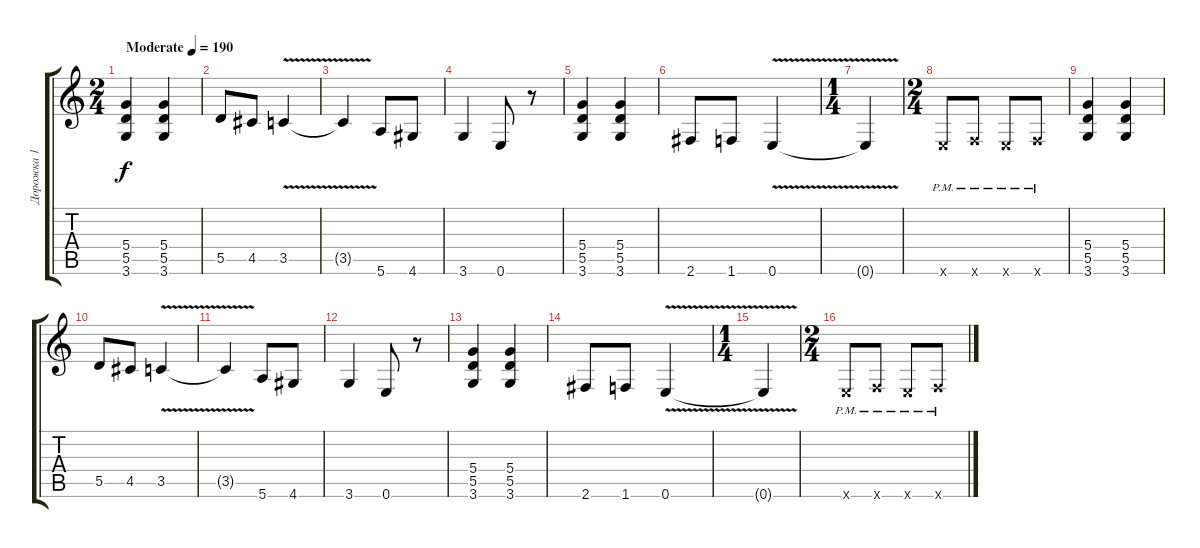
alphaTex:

\track ("Дорожка 1" "Дорожка 1") {instrument distortionguitar}
\staff {score tabs}
\tuning (E4 B3 G3 D3 A2 E2) {hide}
\ts (2 4)
\tempo (190 "Moderate")
\clef g2
\ks c
(5.4 5.5 3.6).4{dy f instrument distortionguitar} (5.4 5.5 3.6).4 |
5.5.8 4.5.8 3.5{v}.4 |
3.5{t}.4 5.6.8 4.6.8 |
3.6.4 0.6.8 r.8 |
(5.4 5.5 3.6).4 (5.4 5.5 3.6).4 |
2.6.8 1.6.8 0.6{v}.4 |
\ts (1 4)
0.6{t}.4 |
\ts (2 4)
0.6{pm x}.8 1.6{pm x}.8 0.6{pm x}.8 1.6{pm x}.8 |
(5.4 5.5 3.6).4 (5.4 5.5 3.6).4 |
5.5.8 4.5.8 3.5{v}.4 |
3.5{t}.4 5.6.8 4.6.8 |
3.6.4 0.6.8 r.8 |
(5.4 5.5 3.6).4 (5.4 5.5 3.6).4 |
2.6.8 1.6.8 0.6{v}.4 |
\ts (1 4)
0.6{t}.4 |
\ts (2 4)
0.6{pm x}.8 1.6{pm x}.8 0.6{pm x}.8 1.6{pm x}.8
